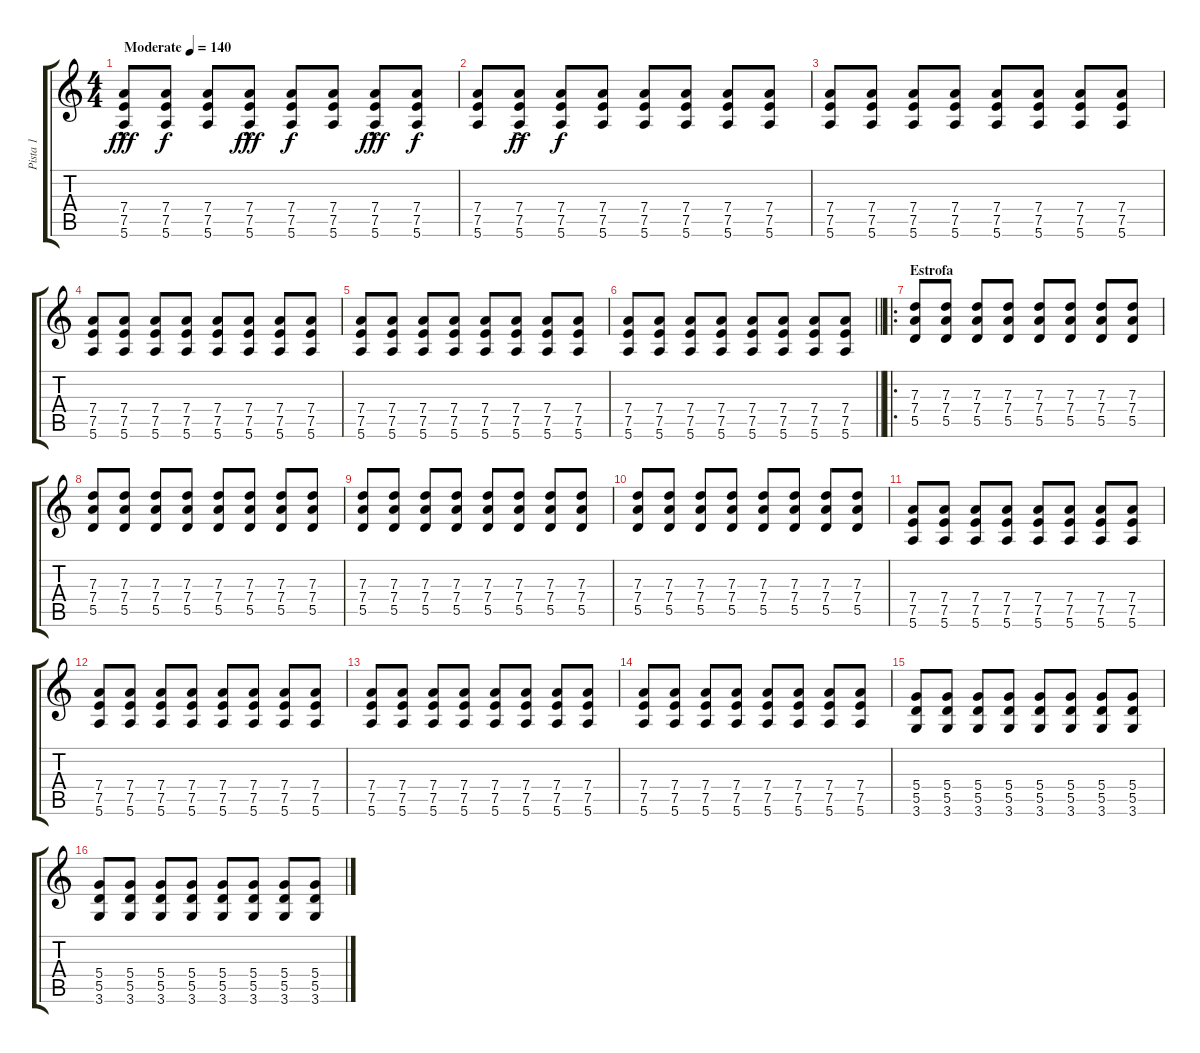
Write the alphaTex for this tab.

\track ("Pista 1" "Pista 1") {instrument overdrivenguitar}
\staff {score tabs}
\tuning (E4 B3 G3 D3 A2 E2) {hide}
\ts (4 4)
\tempo (140 "Moderate")
\clef g2
\ks c
(7.4 7.5 5.6{hac}).8{dy fff instrument overdrivenguitar} (7.4 7.5 5.6).8{dy f} (7.4 7.5 5.6).8 (7.4 7.5 5.6{hac}).8{dy fff} (7.4 7.5 5.6).8{dy f} (7.4 7.5 5.6).8 (7.4 7.5 5.6{hac}).8{dy fff} (7.4 7.5 5.6).8{dy f} |
(7.4 7.5 5.6).8 (7.4 7.5 5.6{ac}).8{dy ff} (7.4 7.5 5.6).8{dy f} (7.4 7.5 5.6).8 (7.4 7.5 5.6).8 (7.4 7.5 5.6).8 (7.4 7.5 5.6).8 (7.4 7.5 5.6).8 |
(7.4 7.5 5.6).8 (7.4 7.5 5.6).8 (7.4 7.5 5.6).8 (7.4 7.5 5.6).8 (7.4 7.5 5.6).8 (7.4 7.5 5.6).8 (7.4 7.5 5.6).8 (7.4 7.5 5.6).8 |
(7.4 7.5 5.6).8 (7.4 7.5 5.6).8 (7.4 7.5 5.6).8 (7.4 7.5 5.6).8 (7.4 7.5 5.6).8 (7.4 7.5 5.6).8 (7.4 7.5 5.6).8 (7.4 7.5 5.6).8 |
(7.4 7.5 5.6).8 (7.4 7.5 5.6).8 (7.4 7.5 5.6).8 (7.4 7.5 5.6).8 (7.4 7.5 5.6).8 (7.4 7.5 5.6).8 (7.4 7.5 5.6).8 (7.4 7.5 5.6).8 |
\barLineRight lightlight
(7.4 7.5 5.6).8 (7.4 7.5 5.6).8 (7.4 7.5 5.6).8 (7.4 7.5 5.6).8 (7.4 7.5 5.6).8 (7.4 7.5 5.6).8 (7.4 7.5 5.6).8 (7.4 7.5 5.6).8 |
\ro
\section ("" "Estrofa")
(7.3 7.4 5.5).8 (7.3 7.4 5.5).8 (7.3 7.4 5.5).8 (7.3 7.4 5.5).8 (7.3 7.4 5.5).8 (7.3 7.4 5.5).8 (7.3 7.4 5.5).8 (7.3 7.4 5.5).8 |
(7.3 7.4 5.5).8 (7.3 7.4 5.5).8 (7.3 7.4 5.5).8 (7.3 7.4 5.5).8 (7.3 7.4 5.5).8 (7.3 7.4 5.5).8 (7.3 7.4 5.5).8 (7.3 7.4 5.5).8 |
(7.3 7.4 5.5).8 (7.3 7.4 5.5).8 (7.3 7.4 5.5).8 (7.3 7.4 5.5).8 (7.3 7.4 5.5).8 (7.3 7.4 5.5).8 (7.3 7.4 5.5).8 (7.3 7.4 5.5).8 |
(7.3 7.4 5.5).8 (7.3 7.4 5.5).8 (7.3 7.4 5.5).8 (7.3 7.4 5.5).8 (7.3 7.4 5.5).8 (7.3 7.4 5.5).8 (7.3 7.4 5.5).8 (7.3 7.4 5.5).8 |
(7.4 7.5 5.6).8 (7.4 7.5 5.6).8 (7.4 7.5 5.6).8 (7.4 7.5 5.6).8 (7.4 7.5 5.6).8 (7.4 7.5 5.6).8 (7.4 7.5 5.6).8 (7.4 7.5 5.6).8 |
(7.4 7.5 5.6).8 (7.4 7.5 5.6).8 (7.4 7.5 5.6).8 (7.4 7.5 5.6).8 (7.4 7.5 5.6).8 (7.4 7.5 5.6).8 (7.4 7.5 5.6).8 (7.4 7.5 5.6).8 |
(7.4 7.5 5.6).8 (7.4 7.5 5.6).8 (7.4 7.5 5.6).8 (7.4 7.5 5.6).8 (7.4 7.5 5.6).8 (7.4 7.5 5.6).8 (7.4 7.5 5.6).8 (7.4 7.5 5.6).8 |
(7.4 7.5 5.6).8 (7.4 7.5 5.6).8 (7.4 7.5 5.6).8 (7.4 7.5 5.6).8 (7.4 7.5 5.6).8 (7.4 7.5 5.6).8 (7.4 7.5 5.6).8 (7.4 7.5 5.6).8 |
(5.4 5.5 3.6).8 (5.4 5.5 3.6).8 (5.4 5.5 3.6).8 (5.4 5.5 3.6).8 (5.4 5.5 3.6).8 (5.4 5.5 3.6).8 (5.4 5.5 3.6).8 (5.4 5.5 3.6).8 |
(5.4 5.5 3.6).8 (5.4 5.5 3.6).8 (5.4 5.5 3.6).8 (5.4 5.5 3.6).8 (5.4 5.5 3.6).8 (5.4 5.5 3.6).8 (5.4 5.5 3.6).8 (5.4 5.5 3.6).8
